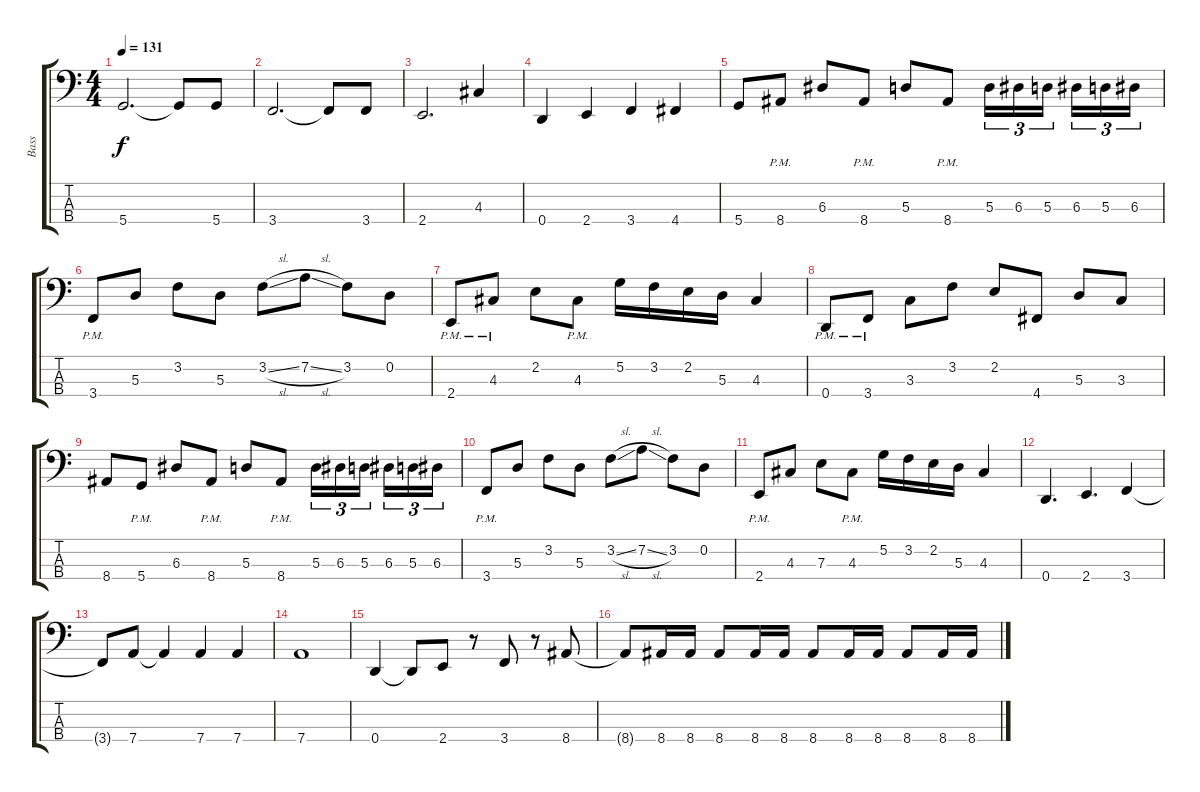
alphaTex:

\track ("Bass" "Bass") {instrument electricbassfinger}
\staff {score tabs}
\tuning (G2 D2 A1 D1) {hide}
\ts (4 4)
\tempo 131
\clef f4
\ks c
5.4.2{d dy f} 5.4{t}.8 5.4.8 |
3.4.2{d} 3.4{t}.8 3.4.8 |
2.4.2{d} 4.3.4 |
0.4.4 2.4.4 3.4.4 4.4.4 |
5.4.8 8.4{pm}.8 6.3.8 8.4{pm}.8 5.3.8 8.4{pm}.8 5.3.16{tu (3 2)} 6.3.16{tu (3 2)} 5.3.16{tu (3 2) beam splitsecondary} 6.3.16{tu (3 2)} 5.3.16{tu (3 2)} 6.3.16{tu (3 2)} |
3.4{pm}.8 5.3.8 3.2.8 5.3.8 3.2{sl}.8 7.2{sl}.8 3.2.8 0.2.8 |
2.4{pm}.8 4.3{pm}.8 2.2.8 4.3{pm}.8 5.2.16 3.2.16 2.2.16 5.3.16 4.3.4 |
0.4{pm}.8 3.4{pm}.8 3.3.8 3.2.8 2.2.8 4.4.8 5.3.8 3.3.8 |
8.4.8 5.4{pm}.8 6.3.8 8.4{pm}.8 5.3.8 8.4{pm}.8 5.3.16{tu (3 2)} 6.3.16{tu (3 2)} 5.3.16{tu (3 2) beam splitsecondary} 6.3.16{tu (3 2)} 5.3.16{tu (3 2)} 6.3.16{tu (3 2)} |
3.4{pm}.8 5.3.8 3.2.8 5.3.8 3.2{sl}.8 7.2{sl}.8 3.2.8 0.2.8 |
2.4{pm}.8 4.3.8 7.3.8 4.3{pm}.8 5.2.16 3.2.16 2.2.16 5.3.16 4.3.4 |
0.4.4{d} 2.4.4{d} 3.4.4 |
3.4{t}.8 7.4.8 7.4{t}.4 7.4.4 7.4.4 |
7.4.1 |
0.4.4 0.4{t}.8 2.4.8 r.8 3.4.8 r.8 8.4.8 |
8.4{t}.8 8.4.16 8.4.16 8.4.8 8.4.16 8.4.16 8.4.8 8.4.16 8.4.16 8.4.8 8.4.16 8.4.16
